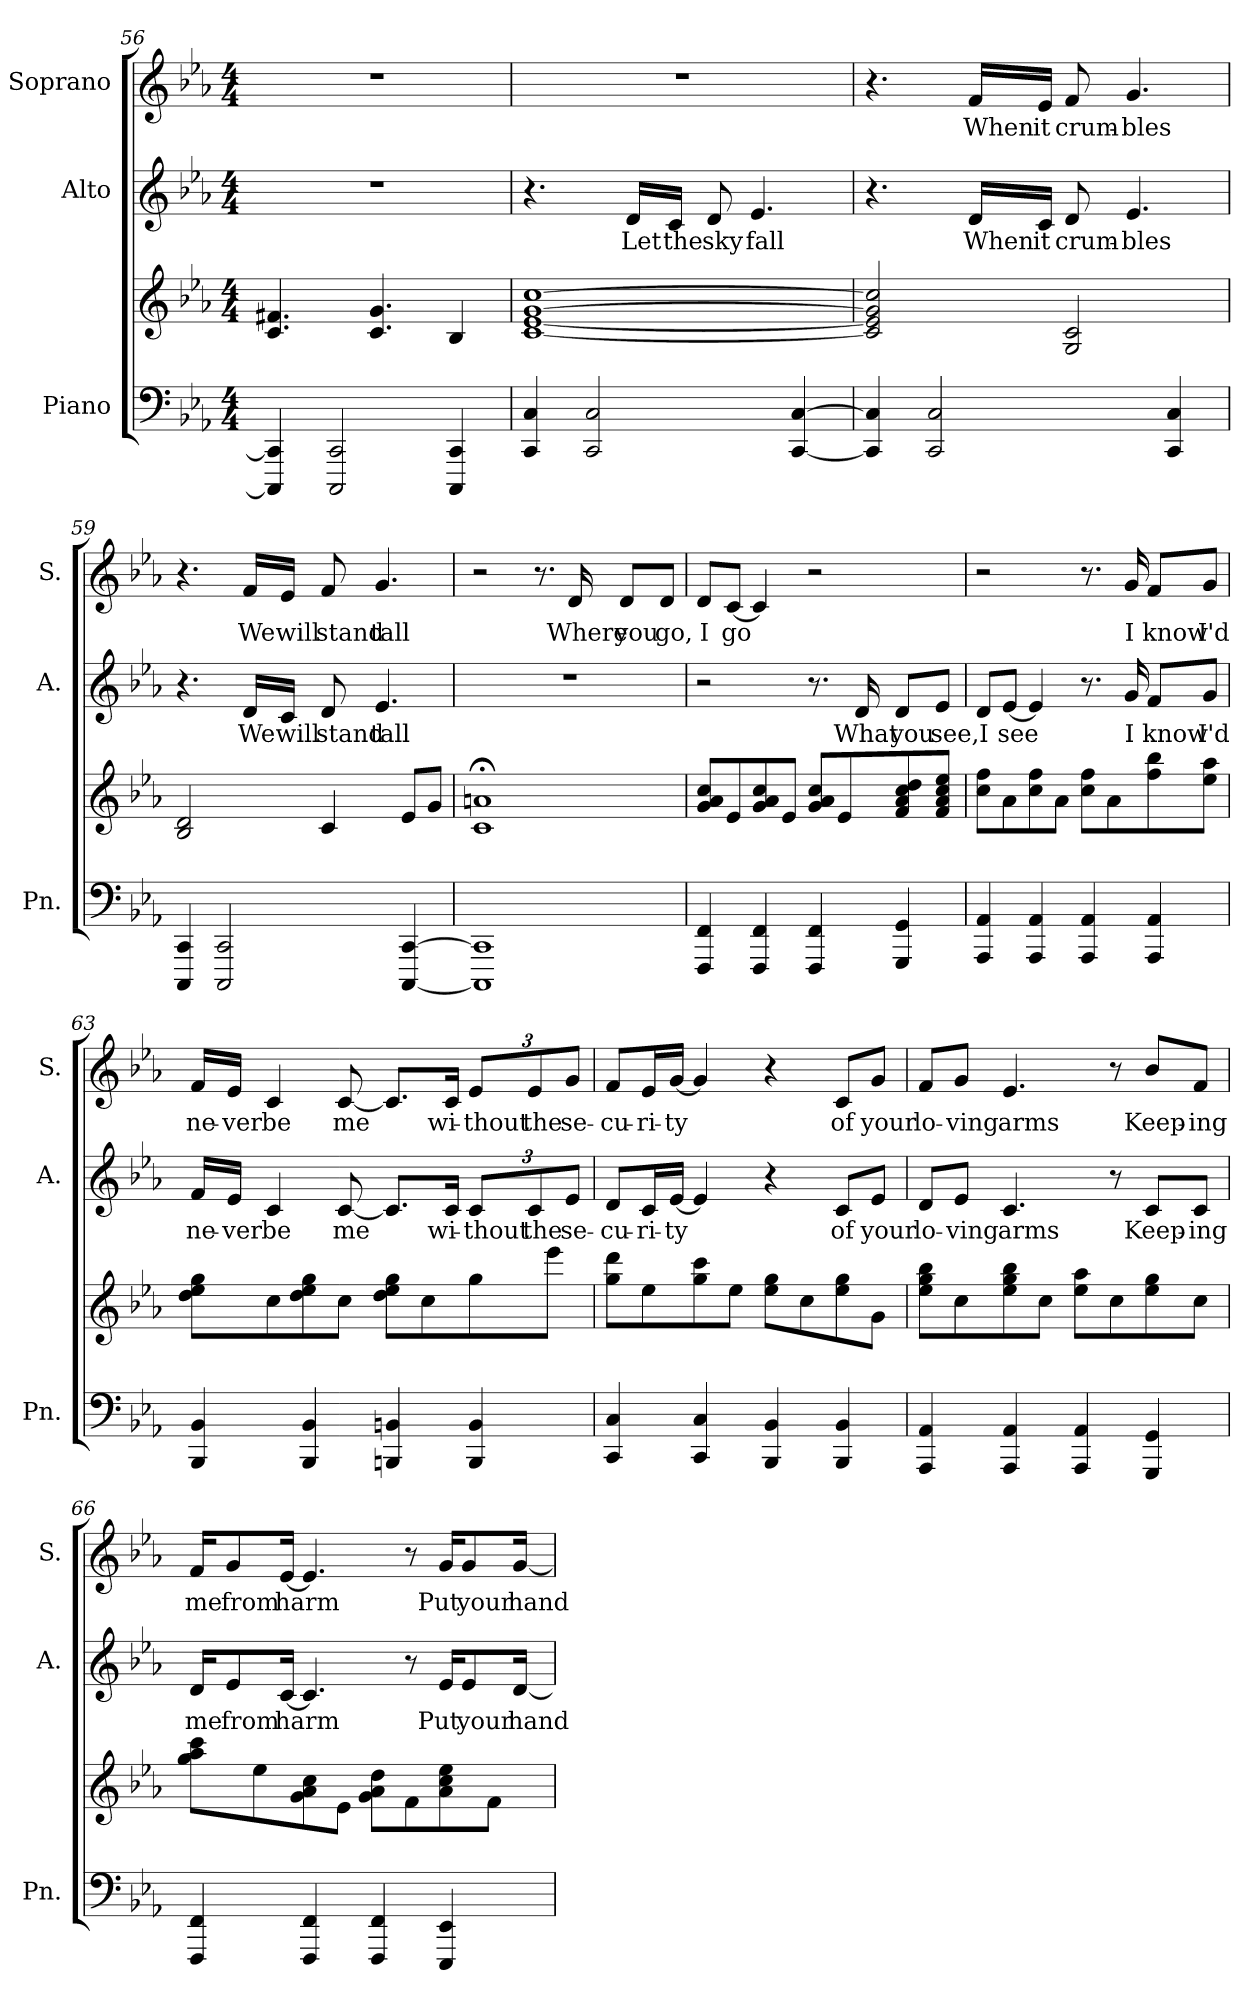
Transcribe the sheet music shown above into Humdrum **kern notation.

**kern	**kern	**kern	**text	**kern	**text
*part3	*part3	*part2	*part2	*part1	*part1
*staff4	*staff3	*staff2	*staff2	*staff1	*staff1
*I"Piano	*	*I"Alto	*	*I"Soprano	*
*I'Pn.	*	*I'A.	*	*I'S.	*
*clefF4	*clefG2	*clefG2	*	*clefG2	*
*k[b-e-a-]	*k[b-e-a-]	*k[b-e-a-]	*	*k[b-e-a-]	*
*M4/4	*M4/4	*M4/4	*	*M4/4	*
=56	=56	=56	=56	=56	=56
4CCC/] 4CC/]	4.c/ 4.f#X/	1r	.	1r	.
2CCC/ 2CC/	.	.	.	.	.
.	4.c/ 4.g/	.	.	.	.
4CCC/ 4CC/	4B-/	.	.	.	.
!!LO:LB:g=z
=57	=57	=57	=57	=57	=57
4CC/ 4C/	[1c [1e- [1g [1cc	4.r	.	1r	.
2CC/ 2C/	.	.	.	.	.
!	!	!	!LO:LY:b	!	!
.	.	16d/LL	Let	.	.
!	!	!	!LO:LY:b	!	!
.	.	16c/JJ	the	.	.
!	!	!	!LO:LY:b	!	!
.	.	8d/	sky	.	.
!	!	!	!LO:LY:b	!	!
.	.	4.e-/	fall	.	.
[4CC/ [4C/	.	.	.	.	.
=58	=58	=58	=58	=58	=58
4CC/] 4C/]	2c/] 2e-/] 2g/] 2cc/]	4.r	.	4.r	.
2CC/ 2C/	.	.	.	.	.
!	!	!	!LO:LY:b	!	!LO:LY:b
.	.	16d/LL	When	16f/LL	When
!	!	!	!LO:LY:b	!	!LO:LY:b
.	.	16c/JJ	it	16e-/JJ	it
!	!	!	!LO:LY:b	!	!LO:LY:b
.	2G/ 2c/	8d/	crum-	8f/	crum-
!	!	!	!LO:LY:b	!	!LO:LY:b
.	.	4.e-/	-bles	4.g/	-bles
4CC/ 4C/	.	.	.	.	.
=59	=59	=59	=59	=59	=59
4CCC/ 4CC/	2B-/ 2d/	4.r	.	4.r	.
2CCC/ 2CC/	.	.	.	.	.
!	!	!	!LO:LY:b	!	!LO:LY:b
.	.	16d/LL	We	16f/LL	We
!	!	!	!LO:LY:b	!	!LO:LY:b
.	.	16c/JJ	will	16e-/JJ	will
!	!	!	!LO:LY:b	!	!LO:LY:b
.	4c/	8d/	stand	8f/	stand
!	!	!	!LO:LY:b	!	!LO:LY:b
.	.	4.e-/	tall	4.g/	tall
[4CCC/ [4CC/	8e-/L	.	.	.	.
.	8g/J	.	.	.	.
=60	=60	=60	=60	=60	=60
1CCC] 1CC]	1c;< 1an;<	1r	.	2r	.
.	.	.	.	8.r	.
!	!	!	!	!	!LO:LY:b
.	.	.	.	16d/	Where
!	!	!	!	!	!LO:LY:b
.	.	.	.	8d/L	you
!	!	!	!	!	!LO:LY:b
.	.	.	.	8d/J	go,
!!LO:LB:g=z
=61	=61	=61	=61	=61	=61
!	!	!	!	!	!LO:LY:b
4FFF/ 4FF/	8g/ 8a-/ 8cc/L	2r	.	8d/L	I
!	!	!	!	!	!LO:LY:b
.	8e-/	.	.	[8c/J	go
4FFF/ 4FF/	8g/ 8a-/ 8cc/	.	.	4c/]	.
.	8e-/J	.	.	.	.
4FFF/ 4FF/	8g/ 8a-/ 8cc/L	8.r	.	2r	.
.	8e-/	.	.	.	.
!	!	!	!LO:LY:b	!	!
.	.	16d/	What	.	.
!	!	!	!LO:LY:b	!	!
4GGG/ 4GG/	8f/ 8a-/ 8cc/ 8dd/	8d/L	you	.	.
!	!	!	!LO:LY:b	!	!
.	8f/ 8a-/ 8cc/ 8ee-/J	8e-/J	see,	.	.
=62	=62	=62	=62	=62	=62
!	!	!	!LO:LY:b	!	!
4AAA-/ 4AA-/	8cc\ 8ff\L	8d/L	I	2r	.
!	!	!	!LO:LY:b	!	!
.	8a-\	[8e-/J	see	.	.
4AAA-/ 4AA-/	8cc\ 8ff\	4e-/]	.	.	.
.	8a-\J	.	.	.	.
4AAA-/ 4AA-/	8cc\ 8ff\L	8.r	.	8.r	.
.	8a-\	.	.	.	.
!	!	!	!LO:LY:b	!	!LO:LY:b
.	.	16g/	I	16g/	I
!	!	!	!LO:LY:b	!	!LO:LY:b
4AAA-/ 4AA-/	8ff\ 8bb-\	8f/L	know	8f/L	know
!	!	!	!LO:LY:b	!	!LO:LY:b
.	8ee-\ 8aa-\J	8g/J	I'd	8g/J	I'd
=63	=63	=63	=63	=63	=63
!	!	!	!LO:LY:b	!	!LO:LY:b
4BBB-/ 4BB-/	8dd\ 8ee-\ 8gg\L	16f/LL	ne-	16f/LL	ne-
!	!	!	!LO:LY:b	!	!LO:LY:b
.	.	16e-/JJ	-ver	16e-/JJ	-ver
!	!	!	!LO:LY:b	!	!LO:LY:b
.	8cc\	4c/	be	4c/	be
4BBB-/ 4BB-/	8dd\ 8ee-\ 8gg\	.	.	.	.
!	!	!	!LO:LY:b	!	!LO:LY:b
.	8cc\J	[8c/	me	[8c/	me
4BBBn/ 4BBn/	8dd\ 8ee-\ 8gg\L	8.c/L]	.	8.c/L]	.
.	8cc\	.	.	.	.
!	!	!	!LO:LY:b	!	!LO:LY:b
.	.	16c/Jk	wi-	16c/Jk	wi-
*	*	*Xbrackettup	*	*	*
!	!	!	!LO:LY:b	!	!
*	*	*	*	*Xbrackettup	*
!	!	!	!	!	!LO:LY:b
4BBB/ 4BB/	8gg\	12c/L	-thout	12e-/L	-thout
!	!	!	!LO:LY:b	!	!LO:LY:b
.	.	12c/	the	12e-/	the
.	8eee-\J	.	.	.	.
!	!	!	!LO:LY:b	!	!LO:LY:b
.	.	12e-/J	se-	12g/J	se-
!!LO:PB:g=z
=64	=64	=64	=64	=64	=64
!	!	!	!LO:LY:b	!	!LO:LY:b
4CC/ 4C/	8gg\ 8ddd\L	8d/L	-cu-	8f/L	-cu-
!	!	!	!LO:LY:b	!	!LO:LY:b
.	8ee-\	16c/L	-ri-	16e-/L	-ri-
!	!	!	!LO:LY:b	!	!LO:LY:b
.	.	[16e-/JJ	-ty	[16g/JJ	-ty
4CC/ 4C/	8gg\ 8ccc\	4e-/]	.	4g/]	.
.	8ee-\J	.	.	.	.
4BBB-/ 4BB-/	8ee-\ 8gg\L	4r	.	4r	.
.	8cc\	.	.	.	.
!	!	!	!LO:LY:b	!	!LO:LY:b
4BBB-/ 4BB-/	8ee-\ 8gg\	8c/L	of	8c/L	of
!	!	!	!LO:LY:b	!	!LO:LY:b
.	8g\J	8e-/J	your	8g/J	your
=65	=65	=65	=65	=65	=65
!	!	!	!LO:LY:b	!	!LO:LY:b
4AAA-/ 4AA-/	8ee-\ 8gg\ 8bb-\L	8d/L	lo-	8f/L	lo-
!	!	!	!LO:LY:b	!	!LO:LY:b
.	8cc\	8e-/J	-ving	8g/J	-ving
!	!	!	!LO:LY:b	!	!LO:LY:b
4AAA-/ 4AA-/	8ee-\ 8gg\ 8bb-\	4.c/	arms	4.e-/	arms
.	8cc\J	.	.	.	.
4AAA-/ 4AA-/	8ee-\ 8aa-\L	.	.	.	.
.	8cc\	8r	.	8r	.
!	!	!	!LO:LY:b	!	!LO:LY:b
4GGG/ 4GG/	8ee-\ 8gg\	8c/L	Keep-	8b-/L	Keep-
!	!	!	!LO:LY:b	!	!LO:LY:b
.	8cc\J	8c/J	-ing	8f/J	-ing
=66	=66	=66	=66	=66	=66
!	!	!	!LO:LY:b	!	!LO:LY:b
4FFF/ 4FF/	8gg\ 8aa-\ 8ccc\L	16d/KL	me	16f/KL	me
!	!	!	!LO:LY:b	!	!LO:LY:b
.	.	8e-/	from	8g/	from
.	8ee-\	.	.	.	.
!	!	!	!LO:LY:b	!	!LO:LY:b
.	.	[16c/Jk	harm	[16e-/Jk	harm
4FFF/ 4FF/	8g\ 8a-\ 8cc\	4.c/]	.	4.e-/]	.
.	8e-\J	.	.	.	.
4FFF/ 4FF/	8g\ 8a-\ 8dd\L	.	.	.	.
.	8f\	8r	.	8r	.
!	!	!	!LO:LY:b	!	!LO:LY:b
4EEE-/ 4EE-/	8a-\ 8cc\ 8ee-\	16e-/KL	Put	16g/KL	Put
!	!	!	!LO:LY:b	!	!LO:LY:b
.	.	8e-/	your	8g/	your
.	8f\J	.	.	.	.
!	!	!	!LO:LY:b	!	!LO:LY:b
.	.	[16d/Jk	hand	[16g/Jk	hand
=	=	=	=	=	=
*-	*-	*-	*-	*-	*-
